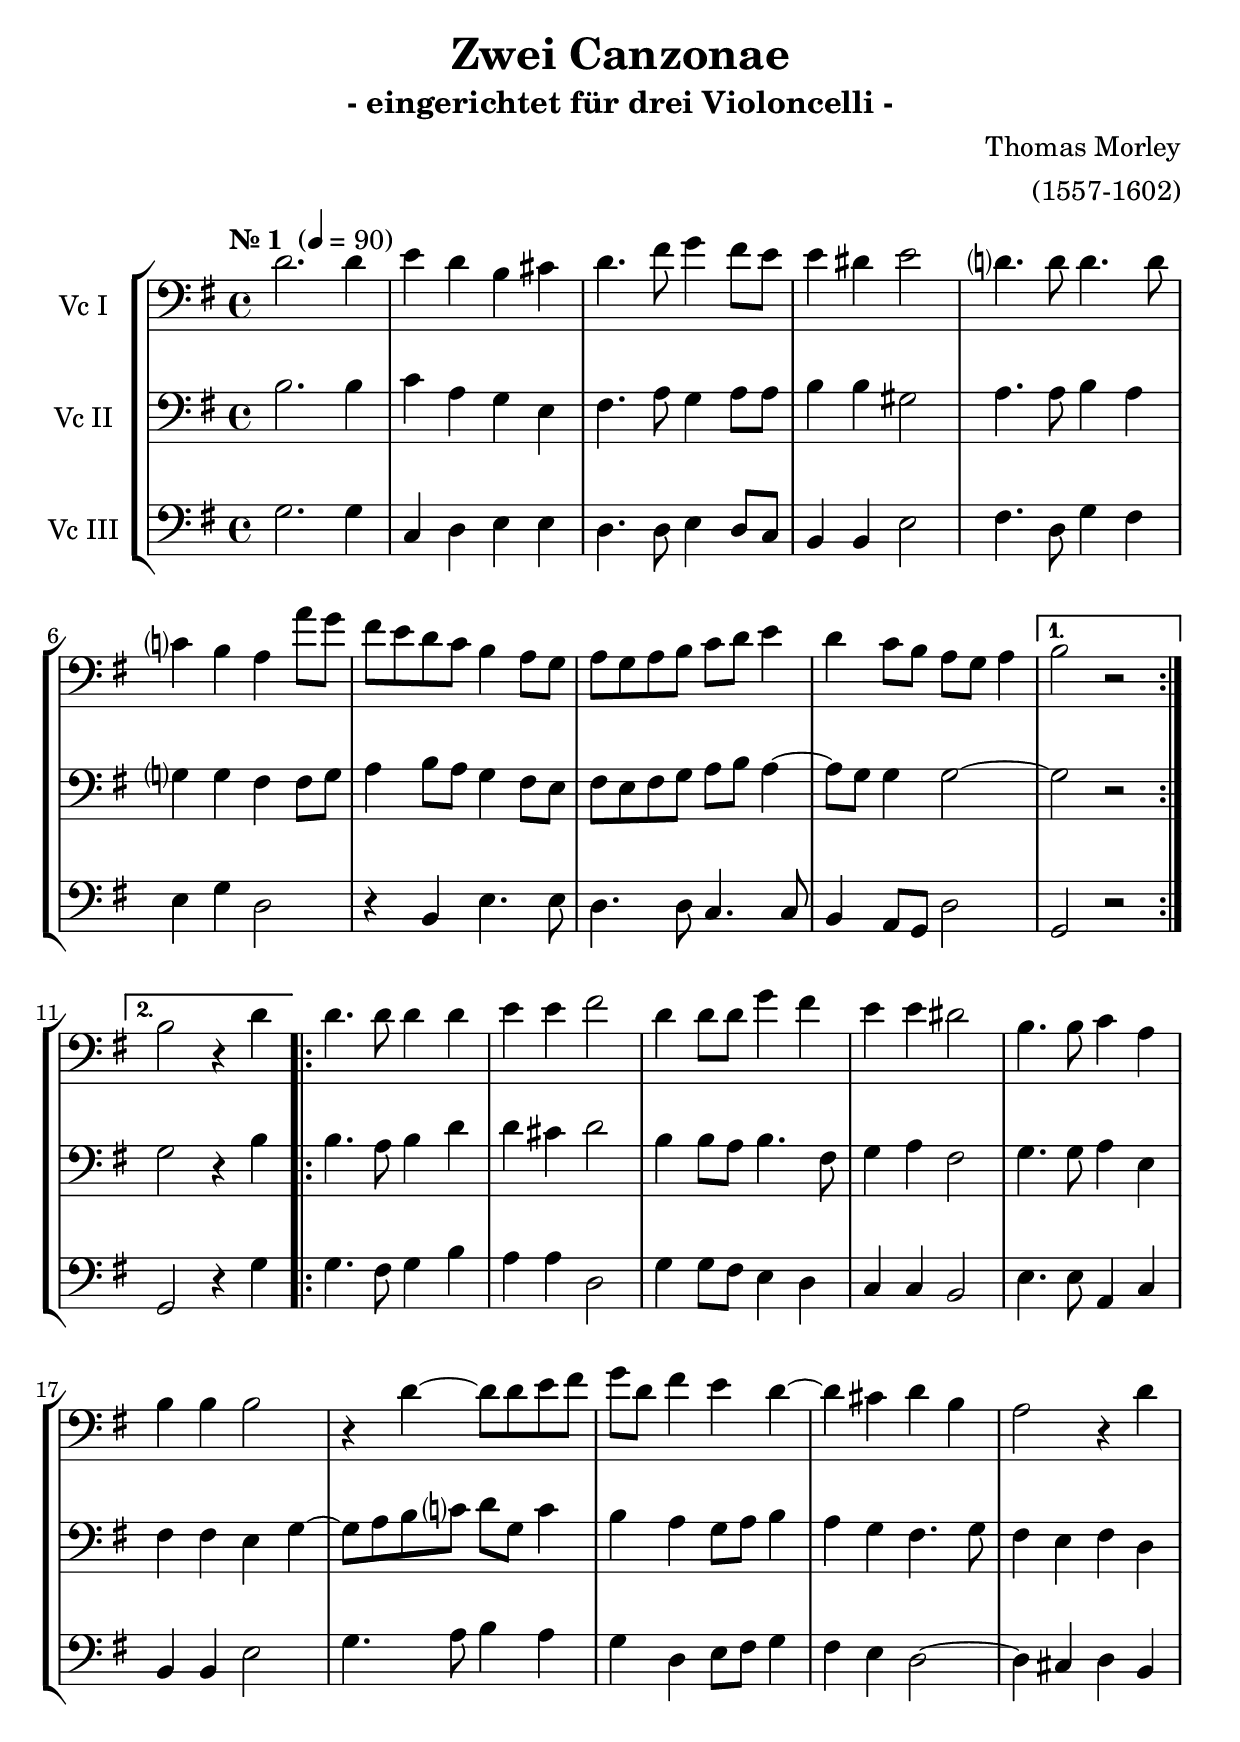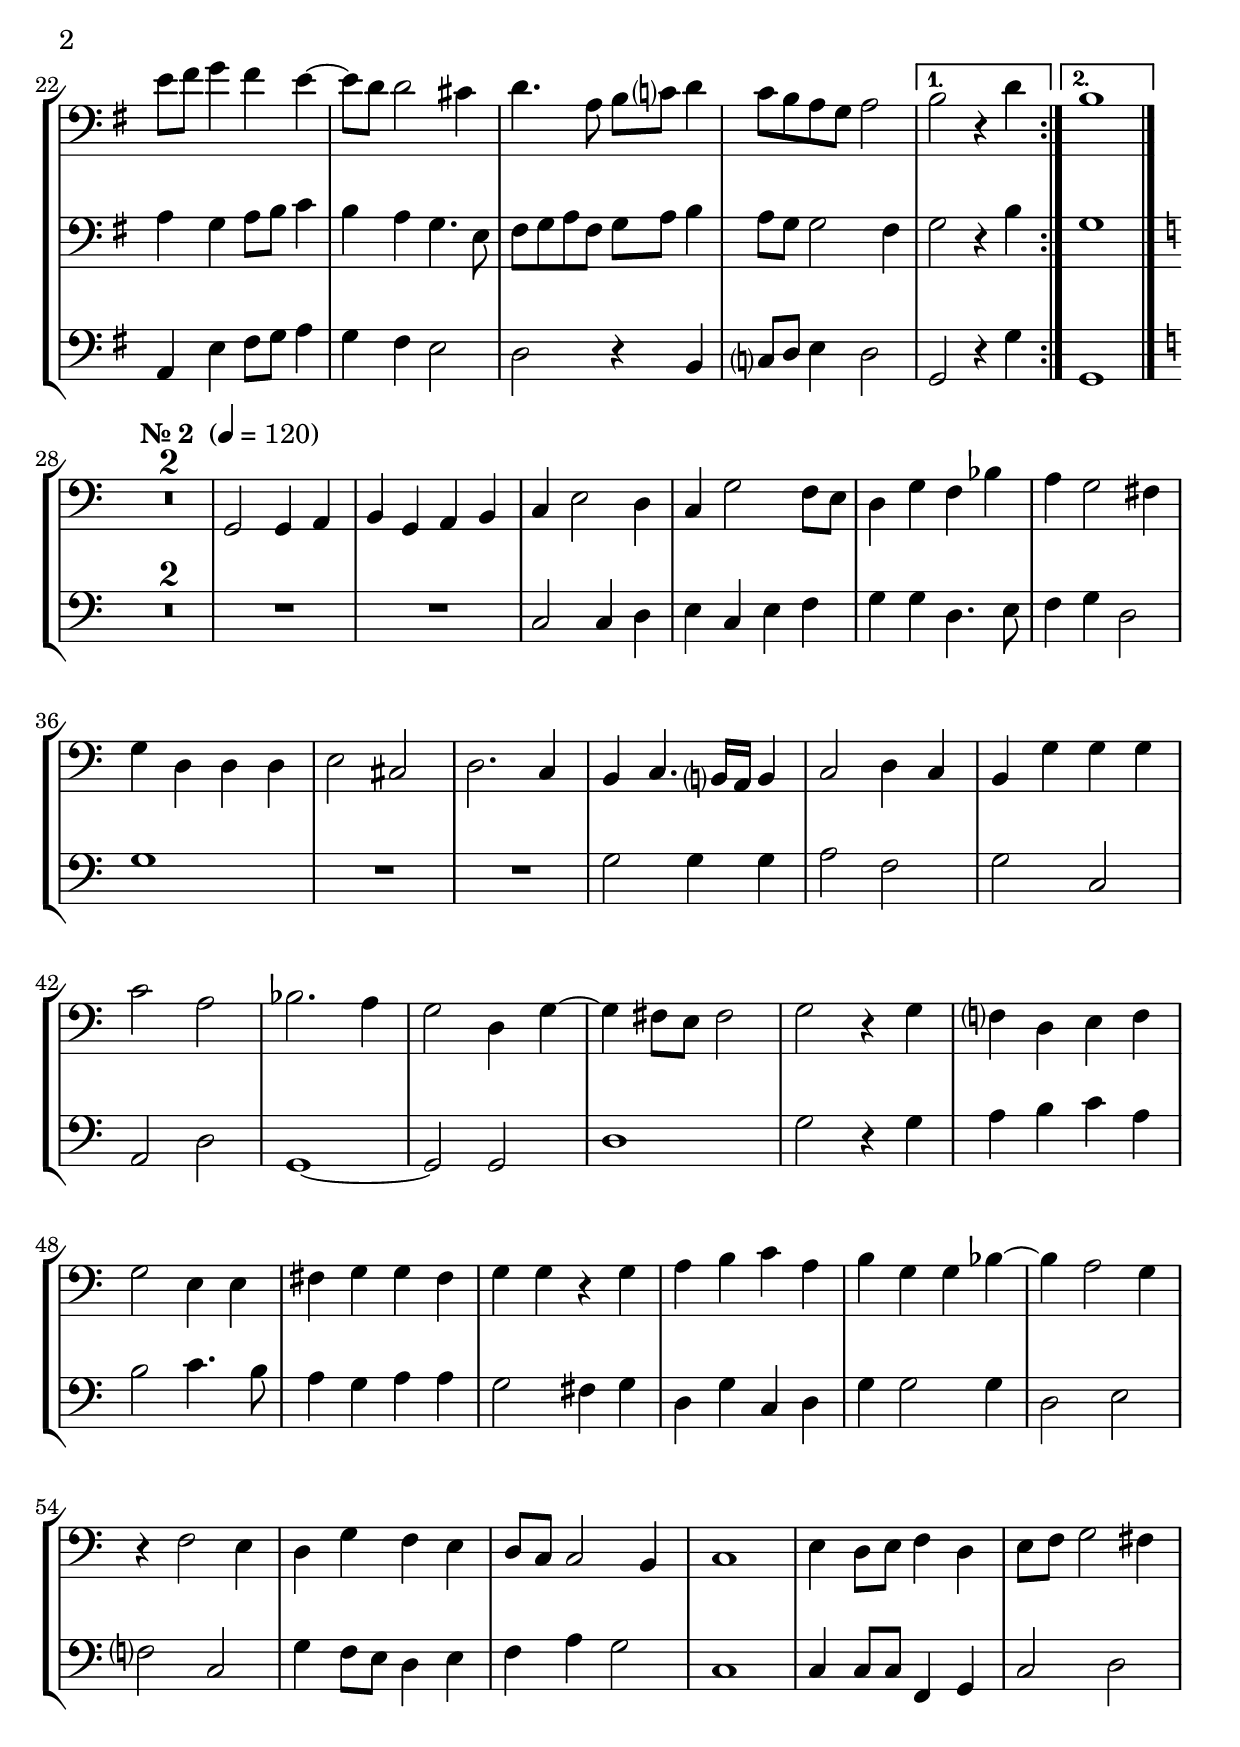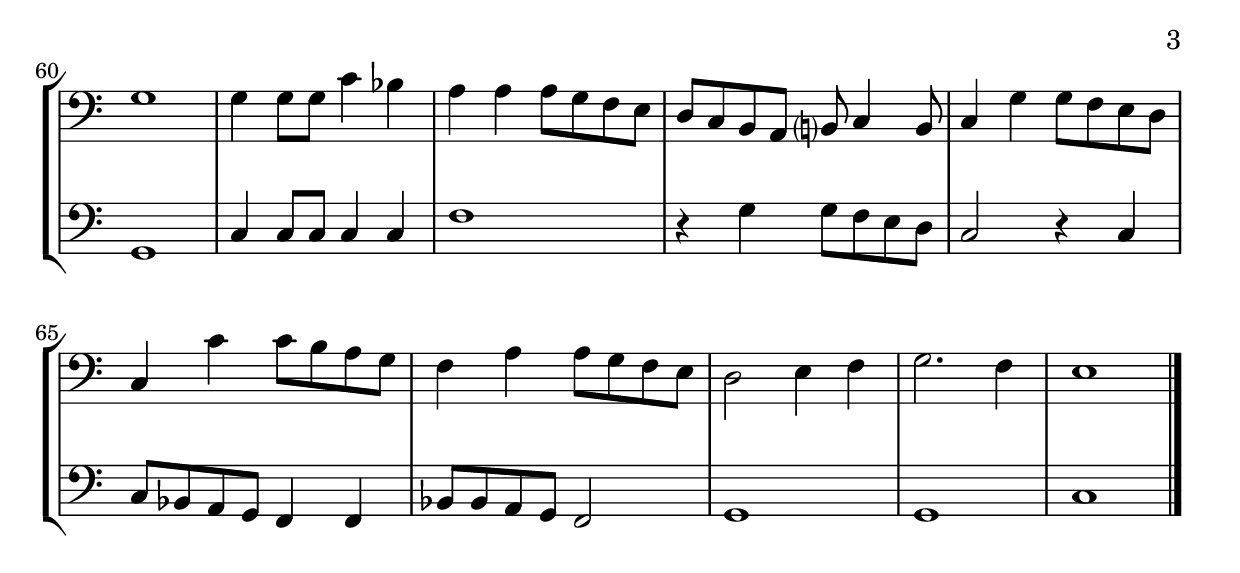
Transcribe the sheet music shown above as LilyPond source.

\version "2.14.2"
\include "deutsch.ly"

#(set-global-staff-size 24)

\header {
  title = "Zwei Canzonae"
  subtitle = "- eingerichtet für drei Violoncelli -"
  composer = "Thomas Morley"
  arranger = "(1557-1602)"
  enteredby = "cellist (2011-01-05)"
}

voiceconsts = {
  \key b \major
  \time 4/4
  \clef "bass"
% \numericTimeSignature
  \compressFullBarRests
}

%minstr = "harpsichord"
%minstr = "clarinet"
%minstr = "accordion"
minstr = "bassoon"

dim = \markup \italic "dim."

va = \relative c' {
  \voiceconsts
%  \clef "treble"

  \tempo "Nr. 1 " 4=90
  \repeat volta 2 {
    f2. f4
    g f d e
    f4. a8 b4 a8 g
    g4 fis g2
    f?4. f8 f4. f8
    es?4 d c c'8 b
    a g f es d4 c8 b

    c b c d es f g4
    f es8 d c b c4
  }
  \alternative {
    { d2 r }
    { d r4 f }
  }
  \repeat volta 2 {
    f4. f8 f4 f
    g g a2
    f4 f8 f b4 a

    g g fis2
    d4. d8 es4 c
    d d d2
    r4 f~ f8 f g a
    b f a4 g f~
    f e f d
    c2 r4 f

    g8 a b4 a g~
    g8 f f2 e4
    f4. c8 d es? f4
    es8 d c b c2
  }
  \alternative {
    { d r4 f }
    { d1 }
  } \bar "|."
}

vb = \relative c' {
  \voiceconsts
%  \clef "treble"

  \tempo "Nr. 1 " 4=90
  \repeat volta 2 {
    d2. d4
    es c b g
    a4. c8 b4 c8 c
    d4 d h2
    c4. c8 d4 c
    b? b a a8 b
    c4 d8 c b4 a8 g

    a g a b c d c4~
    c8 b b4 b2~
  }
  \alternative {
    { b2 r }
    { b r4 d }
  }
  \repeat volta 2 {
    d4. c8 d4 f
    f e f2
    d4 d8 c d4. a8

    b4 c a2
    b4. b8 c4 g
    a a g b~
    b8 c d es? f b, es4
    d c b8 c d4
    c b a4. b8
    a4 g a f

    c' b c8 d es4
    d c b4. g8
    a b c a b c d4
    c8 b b2 a4
  }
  \alternative {
    { b2 r4 d }
    { b1 }
  } \bar "|."

  \break \tempo "Nr. 2 " 4=120 \key es \major
  R1*2
  b,2 b4 c
  d b c d
  es g2 f4
  es b'2 as8 g

  f4 b as des
  c b2 a4
  b f f f
  g2 e
  f2. es4
  d es4. d?16 c d4

  es2 f4 es
  d b' b b
  es2 c
  des2. c4
  b2 f4 b~
  b a8 g a2
  b r4 b

  as? f g as
  b2 g4 g
  a b b a
  b b r b
  c d es c
  d b b des~
  des c2 b4

  r as2 g4
  f b as g
  f8 es es2 d4
  es1
  g4 f8 g as4 f
  g8 as b2 a4
  b1

  b4 b8 b es4 des
  c c c8 b as g
  f es d c d? es4 d8
  es4 b' b8 as g f

  es4 es' es8 d c b
  as4 c c8 b as g
  f2 g4 as
  b2. as4
  g1 \bar "|."
}

vc = \relative c' {
  \voiceconsts
%  \clef "bass"

  \tempo "Nr. 1 " 4=90
  \repeat volta 2 {
    b2. b4
    es, f g g
    f4. f8 g4 f8 es
    d4 d g2
    a4. f8 b4 a
    g b f2
    r4 d g4. g8

    f4. f8 es4. es8
    d4 c8 b f'2
  }
  \alternative {
    { b,2 r }
    { b r4 b' }
  }
  \repeat volta 2 {
    b4. a8 b4 d
    c c f,2
    b4 b8 a g4 f

    es es d2
    g4. g8 c,4 es
    d d g2
    b4. c8 d4 c
    b f g8 a b4
    a g f2~
    f4 e f d

    c g' a8 b c4
    b a g2
    f r4 d
    es?8 f g4 f2
  }
  \alternative {
    { b, r4 b' }
    { b,1 }
  } \bar "|."

  \break \tempo "Nr. 2 " 4=120 \key es \major
  R1*4
  es2 es4 f
  g es g as

  b b f4. g8
  as4 b f2
  b1
  R1*2
  b2 b4 b

  c2 as
  b es,
  c f
  b,1~
  b2 b
  f'1
  b2 r4 b

  c d es c
  d2 es4. d8
  c4 b c c
  b2 a4 b
  f b es, f
  b b2 b4
  f2 g

  as? es
  b'4 as8 g f4 g
  as c b2
  es,1
  es4 es8 es as,4 b
  es2 f
  b,1

  es4 es8 es es4 es
  as1
  r4 b b8 as g f
  es2 r4 es

  es8 des c b as4 as
  des8 des c b as2
  b1
  b
  es \bar "|."
}


music = \new StaffGroup <<
      \new Staff {
	\set Staff.midiInstrument = \minstr
	\set Staff.instrumentName = #"Vc I"
	\transpose b g { \va }
%	\transpose b b { \va }
      }

      \new Staff {
	\set Staff.midiInstrument = \minstr
	\set Staff.instrumentName = #"Vc II"
	\transpose b g { \vb }
%	\transpose b b { \vb }
      }

      \new Staff {
	\set Staff.midiInstrument = \minstr
	\set Staff.instrumentName = #"Vc III"
	\transpose b g { \vc }
%	\transpose b b { \vc }
      }
>>

\book {
  \score {
    \music
    \layout {}
  }

  \score {
    \unfoldRepeats \music

    \midi {
      \context {
        \Score
      }
    }
  }
}
